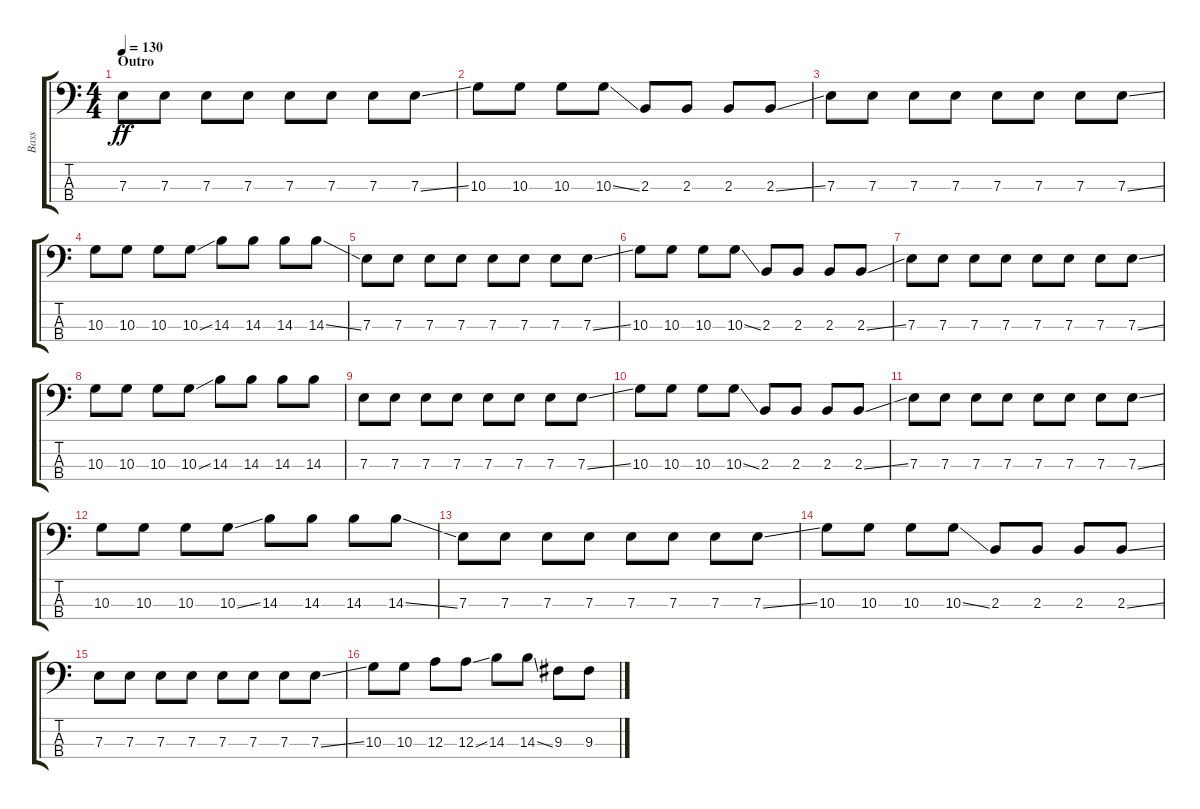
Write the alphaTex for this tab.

\track ("Bass" "Bass") {instrument electricbassfinger}
\staff {score tabs}
\tuning (G2 D2 A1 E1) {hide}
\ts (4 4)
\section ("" "Outro")
\tempo 130
\clef f4
\ks c
7.3.8{dy ff} 7.3.8 7.3.8 7.3.8 7.3.8 7.3.8 7.3.8 7.3{ss}.8 |
10.3.8 10.3.8 10.3.8 10.3{ss}.8 2.3.8 2.3.8 2.3.8 2.3{ss}.8 |
7.3.8 7.3.8 7.3.8 7.3.8 7.3.8 7.3.8 7.3.8 7.3{ss}.8 |
10.3.8 10.3.8 10.3.8 10.3{ss}.8 14.3.8 14.3.8 14.3.8 14.3{ss}.8 |
7.3.8 7.3.8 7.3.8 7.3.8 7.3.8 7.3.8 7.3.8 7.3{ss}.8 |
10.3.8 10.3.8 10.3.8 10.3{ss}.8 2.3.8 2.3.8 2.3.8 2.3{ss}.8 |
7.3.8 7.3.8 7.3.8 7.3.8 7.3.8 7.3.8 7.3.8 7.3{ss}.8 |
10.3.8 10.3.8 10.3.8 10.3{ss}.8 14.3.8 14.3.8 14.3.8 14.3.8 |
7.3.8 7.3.8 7.3.8 7.3.8 7.3.8 7.3.8 7.3.8 7.3{ss}.8 |
10.3.8 10.3.8 10.3.8 10.3{ss}.8 2.3.8 2.3.8 2.3.8 2.3{ss}.8 |
7.3.8 7.3.8 7.3.8 7.3.8 7.3.8 7.3.8 7.3.8 7.3{ss}.8 |
10.3.8 10.3.8 10.3.8 10.3{ss}.8 14.3.8 14.3.8 14.3.8 14.3{ss}.8 |
7.3.8 7.3.8 7.3.8 7.3.8 7.3.8 7.3.8 7.3.8 7.3{ss}.8 |
10.3.8 10.3.8 10.3.8 10.3{ss}.8 2.3.8 2.3.8 2.3.8 2.3{ss}.8 |
7.3.8 7.3.8 7.3.8 7.3.8 7.3.8 7.3.8 7.3.8 7.3{ss}.8 |
10.3.8 10.3.8 12.3.8 12.3{ss}.8 14.3.8 14.3{ss}.8 9.3.8 9.3.8
